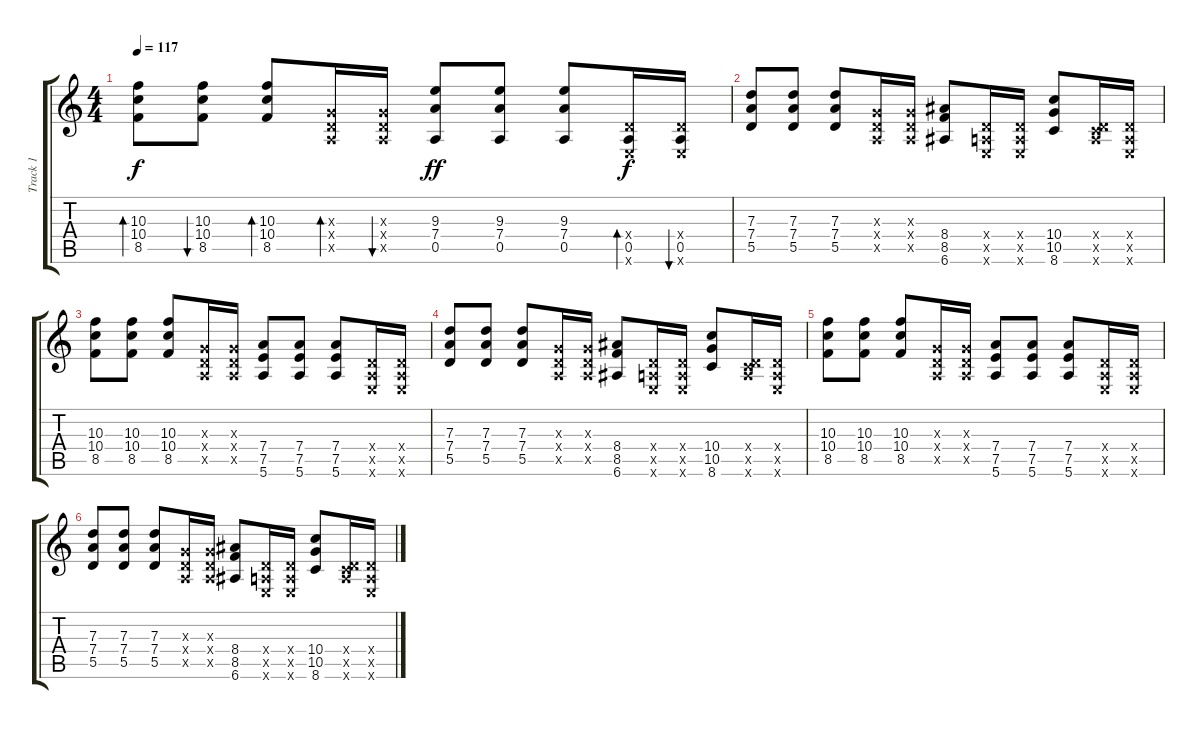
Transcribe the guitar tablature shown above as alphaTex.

\track ("Track 1" "Track 1") {instrument acousticguitarsteel}
\staff {score tabs}
\tuning (E4 B3 G3 D3 A2 E2) {hide}
\ts (4 4)
\tempo 117
\clef g2
\ks c
(10.3 10.4 8.5).8{bd 60 dy f instrument acousticguitarsteel} (10.3 10.4 8.5).8{bu 60} (10.3 10.4 8.5).8{bd 60} (0.3{x} 0.4{x} 0.5{x}).16{bd 240} (0.3{x} 0.4{x} 0.5{x}).16{bu 240} (9.3 7.4 0.5).8{dy ff} (9.3 7.4 0.5).8 (9.3 7.4 0.5).8 (0.4{x} 0.5 0.6{x}).16{bd 240 dy f} (0.4{x} 0.5 0.6{x}).16{bu 240} |
(7.3 7.4 5.5).8 (7.3 7.4 5.5).8 (7.3 7.4 5.5).8 (0.3{x} 0.4{x} 0.5{x}).16 (0.3{x} 0.4{x} 0.5{x}).16 (8.4 8.5 6.6).8 (0.4{x} 0.5{x} 0.6{x}).16 (0.4{x} 0.5{x} 0.6{x}).16 (10.4 10.5 8.6).8 (0.4{x} 0.5{x} 8.6{x}).16 (0.4{x} 0.5{x} 0.6{x}).16 |
(10.3 10.4 8.5).8 (10.3 10.4 8.5).8 (10.3 10.4 8.5).8 (0.3{x} 0.4{x} 0.5{x}).16 (0.3{x} 0.4{x} 0.5{x}).16 (7.4 7.5 5.6).8 (7.4 7.5 5.6).8 (7.4 7.5 5.6).8 (0.4{x} 0.5{x} 0.6{x}).16 (0.4{x} 0.5{x} 0.6{x}).16 |
(7.3 7.4 5.5).8 (7.3 7.4 5.5).8 (7.3 7.4 5.5).8 (0.3{x} 0.4{x} 0.5{x}).16 (0.3{x} 0.4{x} 0.5{x}).16 (8.4 8.5 6.6).8 (0.4{x} 0.5{x} 0.6{x}).16 (0.4{x} 0.5{x} 0.6{x}).16 (10.4 10.5 8.6).8 (0.4{x} 0.5{x} 8.6{x}).16 (0.4{x} 0.5{x} 0.6{x}).16 |
(10.3 10.4 8.5).8 (10.3 10.4 8.5).8 (10.3 10.4 8.5).8 (0.3{x} 0.4{x} 0.5{x}).16 (0.3{x} 0.4{x} 0.5{x}).16 (7.4 7.5 5.6).8 (7.4 7.5 5.6).8 (7.4 7.5 5.6).8 (0.4{x} 0.5{x} 0.6{x}).16 (0.4{x} 0.5{x} 0.6{x}).16 |
(7.3 7.4 5.5).8 (7.3 7.4 5.5).8 (7.3 7.4 5.5).8 (0.3{x} 0.4{x} 0.5{x}).16 (0.3{x} 0.4{x} 0.5{x}).16 (8.4 8.5 6.6).8 (0.4{x} 0.5{x} 0.6{x}).16 (0.4{x} 0.5{x} 0.6{x}).16 (10.4 10.5 8.6).8 (0.4{x} 0.5{x} 8.6{x}).16 (0.4{x} 0.5{x} 0.6{x}).16
